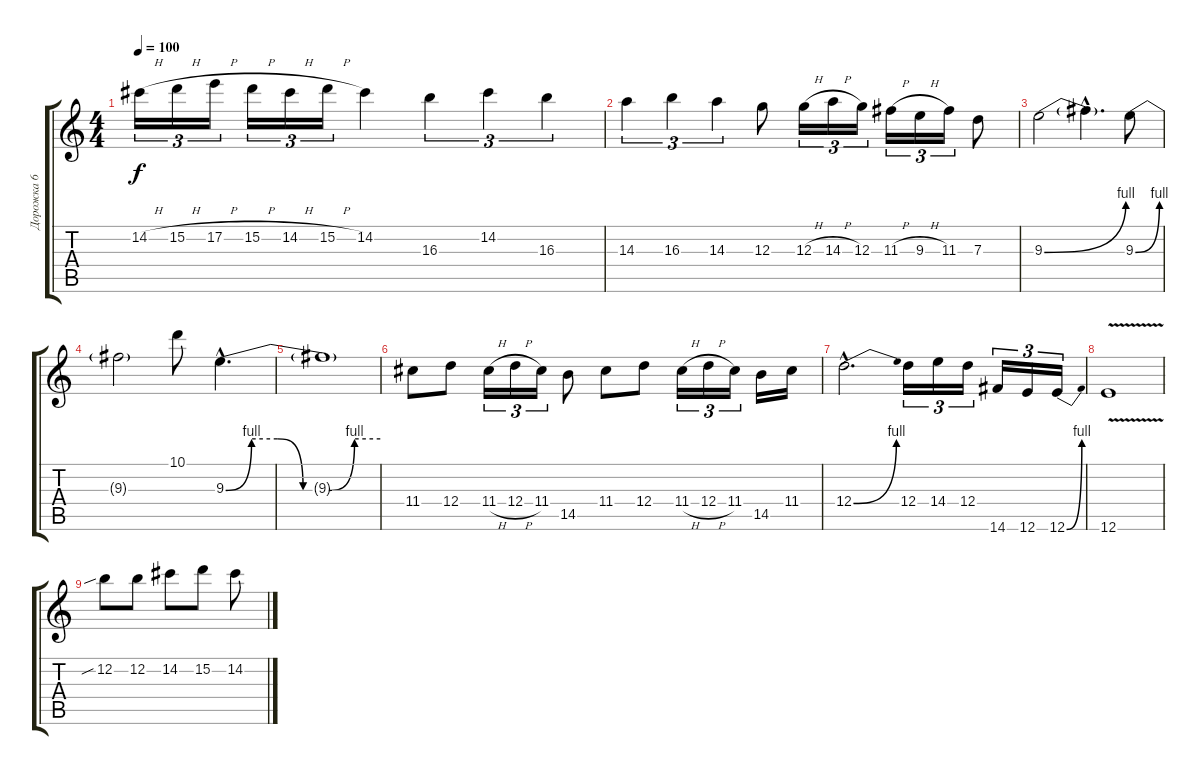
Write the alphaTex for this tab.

\track ("Дорожка 6" "Дорожка 6") {instrument overdrivenguitar}
\staff {score tabs}
\tuning (E4 B3 G3 D3 A2 E2) {hide}
\ts (4 4)
\tempo 100
\clef g2
\ks c
14.2{h}.16{tu (3 2) dy f} 15.2{h}.16{tu (3 2)} 17.2{h}.16{tu (3 2)} 15.2{h}.16{tu (3 2)} 14.2{h}.16{tu (3 2)} 15.2{h}.16{tu (3 2)} 14.2.4 16.3.4{tu (3 2)} 14.2.4{tu (3 2)} 16.3.4{tu (3 2)} |
14.3.4{tu (3 2)} 16.3.4{tu (3 2)} 14.3.4{tu (3 2)} 12.3.8 12.3{h}.16{tu (3 2)} 14.3{h}.16{tu (3 2)} 12.3.16{tu (3 2)} 11.3{h}.16{tu (3 2)} 9.3{h}.16{tu (3 2)} 11.3.16{tu (3 2)} 7.3.8 |
9.3{be (bend 0 0 60 4)}.2 9.3{hac t}.4{d} 9.3{be (bend 0 0 60 4)}.8 |
9.3{t}.2 10.1.8 9.3{be (custom 0 0 10 4 20 4 30 0 40 0 50 4 60 4) hac}.4{d} |
9.3{t}.1 |
11.4.8 12.4.8 11.4{h}.16{tu (3 2)} 12.4{h}.16{tu (3 2)} 11.4.16{tu (3 2)} 14.5.8 11.4.8 12.4.8 11.4{h}.16{tu (3 2)} 12.4{h}.16{tu (3 2)} 11.4.16{tu (3 2)} 14.5.16 11.4.16 |
12.4{be (bend 0 0 60 4) hac}.2{d} 12.4.16{tu (3 2)} 14.4.16{tu (3 2)} 12.4.16{tu (3 2)} 14.6.16{tu (3 2)} 12.6.16{tu (3 2)} 12.6{be (bend 0 0 60 4)}.16{tu (3 2)} |
12.6{v}.1 |
12.2{sib}.8 12.2.8 14.2.8 15.2.8 14.2.8
